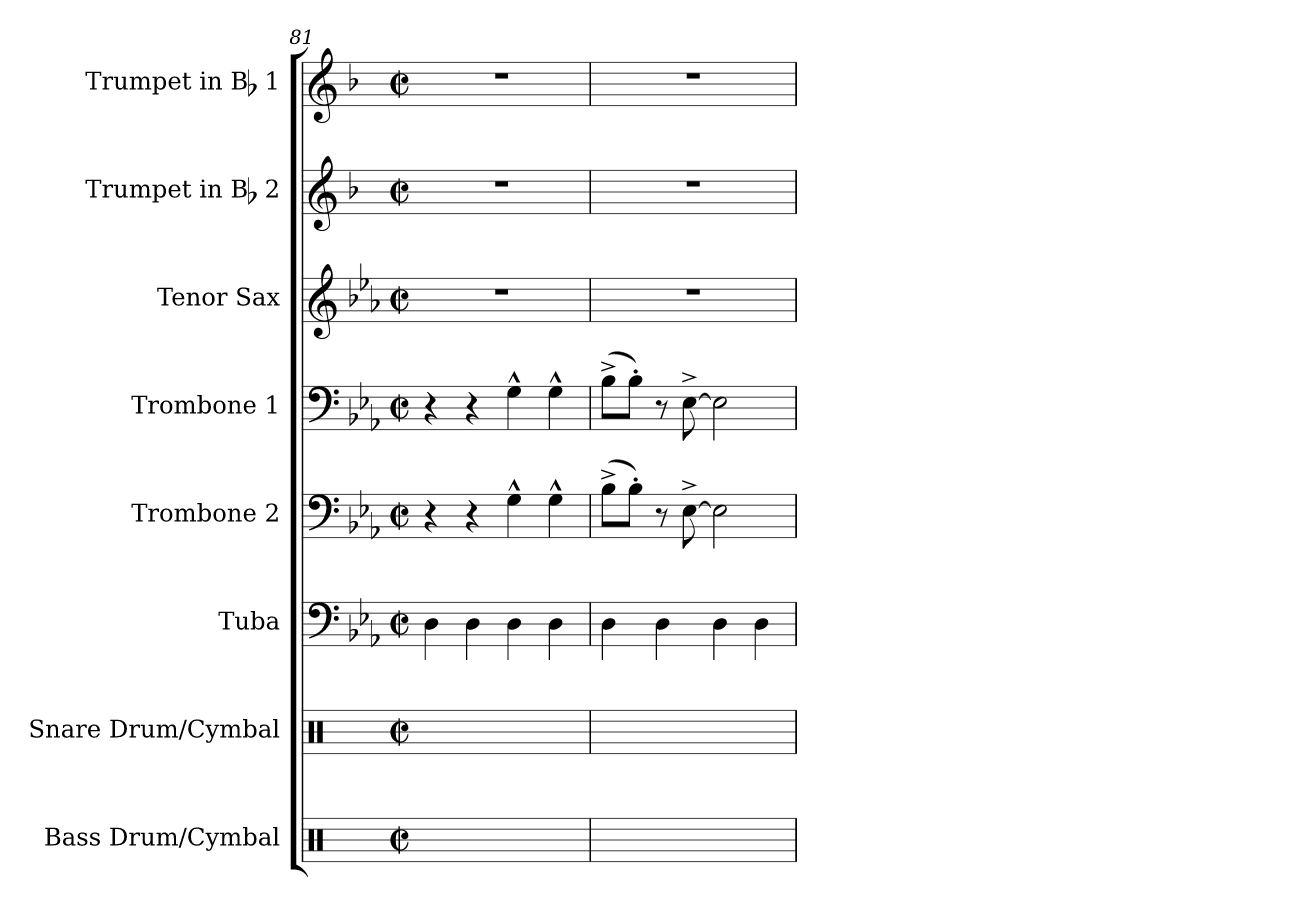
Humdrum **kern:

**kern	**kern	**kern	**kern	**kern	**kern	**kern	**kern
*part8	*part7	*part6	*part5	*part4	*part3	*part2	*part1
*staff8	*staff7	*staff6	*staff5	*staff4	*staff3	*staff2	*staff1
*I"Bass Drum/Cymbal	*I"Snare Drum/Cymbal	*I"Tuba	*I"Trombone 2	*I"Trombone 1	*I"Tenor Sax	*I"Trumpet in Bb 2	*I"Trumpet in Bb 1
*I'B.D./Cym	*I'S.D./Cym	*I'Tuba	*I'Tbn. 2	*I'Tbn. 1	*I'T. Sx.	*	*
*clefX	*clefX	*clefF4	*clefF4	*clefF4	*clefG2	*clefG2	*clefG2
*	*	*	*	*	*ITrd8c14	*ITrd1c2	*ITrd1c2
*k[]	*k[]	*k[b-e-a-]	*k[b-e-a-]	*k[b-e-a-]	*k[b-e-a-]	*k[b-e-a-]	*k[b-e-a-]
*C:	*C:	*E-:	*E-:	*E-:	*E-:	*E-:	*E-:
*M2/2	*M2/2	*M2/2	*M2/2	*M2/2	*M2/2	*M2/2	*M2/2
*met(c|)	*met(c|)	*met(c|)	*met(c|)	*met(c|)	*met(c|)	*met(c|)	*met(c|)
=81	=81	=81	=81	=81	=81	=81	=81
4Ri\	4Ri\	4Di\	4r	4r	1r	1r	1r
4Ri\	4Ri\	4Di\	4r	4r	.	.	.
4Ri\	4Ri\	4Di\	4G^^i\	4G^^i\	.	.	.
4Ri\	4Ri\	4Di\	4G^^i\	4G^^i\	.	.	.
!!LO:PB:g=z
=82	=82	=82	=82	=82	=82	=82	=82
4Ri\	4Ri\	4Di\	(8B-^i\L	(8B-^i\L	1r	1r	1r
.	.	.	8B-'i\J)	8B-'i\J)	.	.	.
4Ri\	4Ri\	4Di\	8r	8r	.	.	.
.	.	.	[>8E-^i\	[>8E-^i\	.	.	.
4Ri\	4Ri\	4Di\	2E-i\]	2E-i\]	.	.	.
4Ri\	4Ri\	4Di\	.	.	.	.	.
=	=	=	=	=	=	=	=
*-	*-	*-	*-	*-	*-	*-	*-
